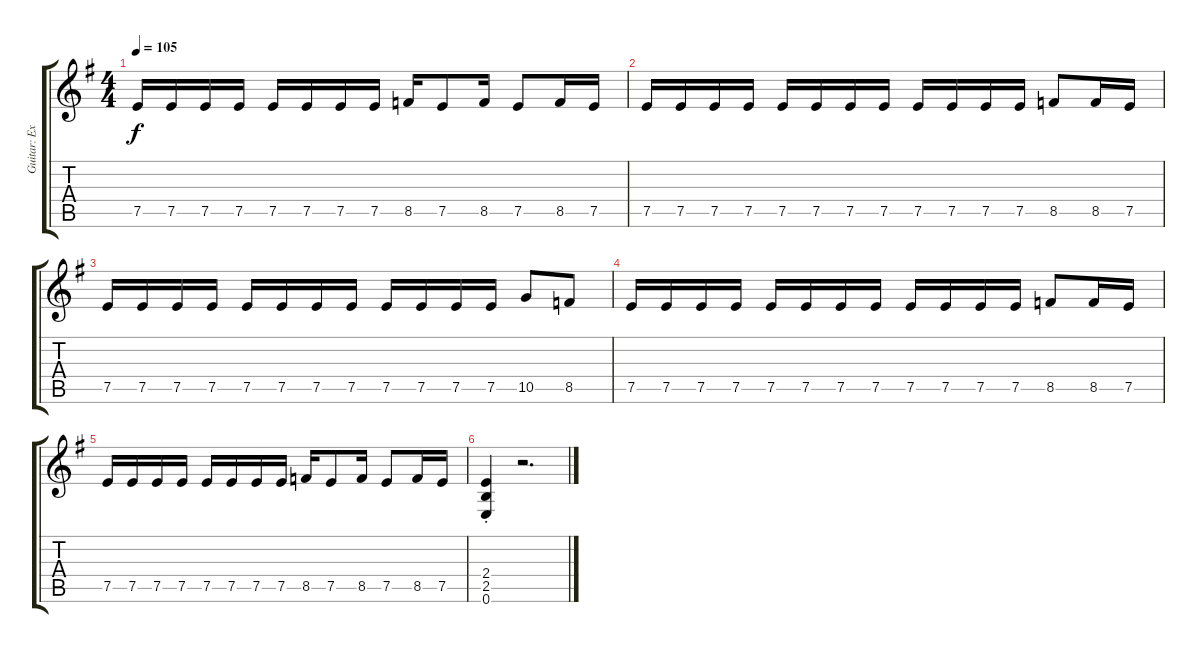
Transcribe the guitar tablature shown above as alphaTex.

\track ("Guitar: Extra" "Guitar: Ex") {instrument distortionguitar}
\staff {score tabs}
\tuning (E4 B3 G3 D3 A2 E2) {hide}
\ts (4 4)
\tempo 105
\clef g2
\ks g
7.5.16{dy f} 7.5.16 7.5.16 7.5.16 7.5.16 7.5.16 7.5.16 7.5.16 8.5.16 7.5.8 8.5.16 7.5.8 8.5.16 7.5.16 |
7.5.16 7.5.16 7.5.16 7.5.16 7.5.16 7.5.16 7.5.16 7.5.16 7.5.16 7.5.16 7.5.16 7.5.16 8.5.8 8.5.16 7.5.16 |
7.5.16 7.5.16 7.5.16 7.5.16 7.5.16 7.5.16 7.5.16 7.5.16 7.5.16 7.5.16 7.5.16 7.5.16 10.5.8 8.5.8 |
7.5.16 7.5.16 7.5.16 7.5.16 7.5.16 7.5.16 7.5.16 7.5.16 7.5.16 7.5.16 7.5.16 7.5.16 8.5.8 8.5.16 7.5.16 |
7.5.16 7.5.16 7.5.16 7.5.16 7.5.16 7.5.16 7.5.16 7.5.16 8.5.16 7.5.8 8.5.16 7.5.8 8.5.16 7.5.16 |
(2.4{st} 2.5{st} 0.6{st}).4 r.2{d}
